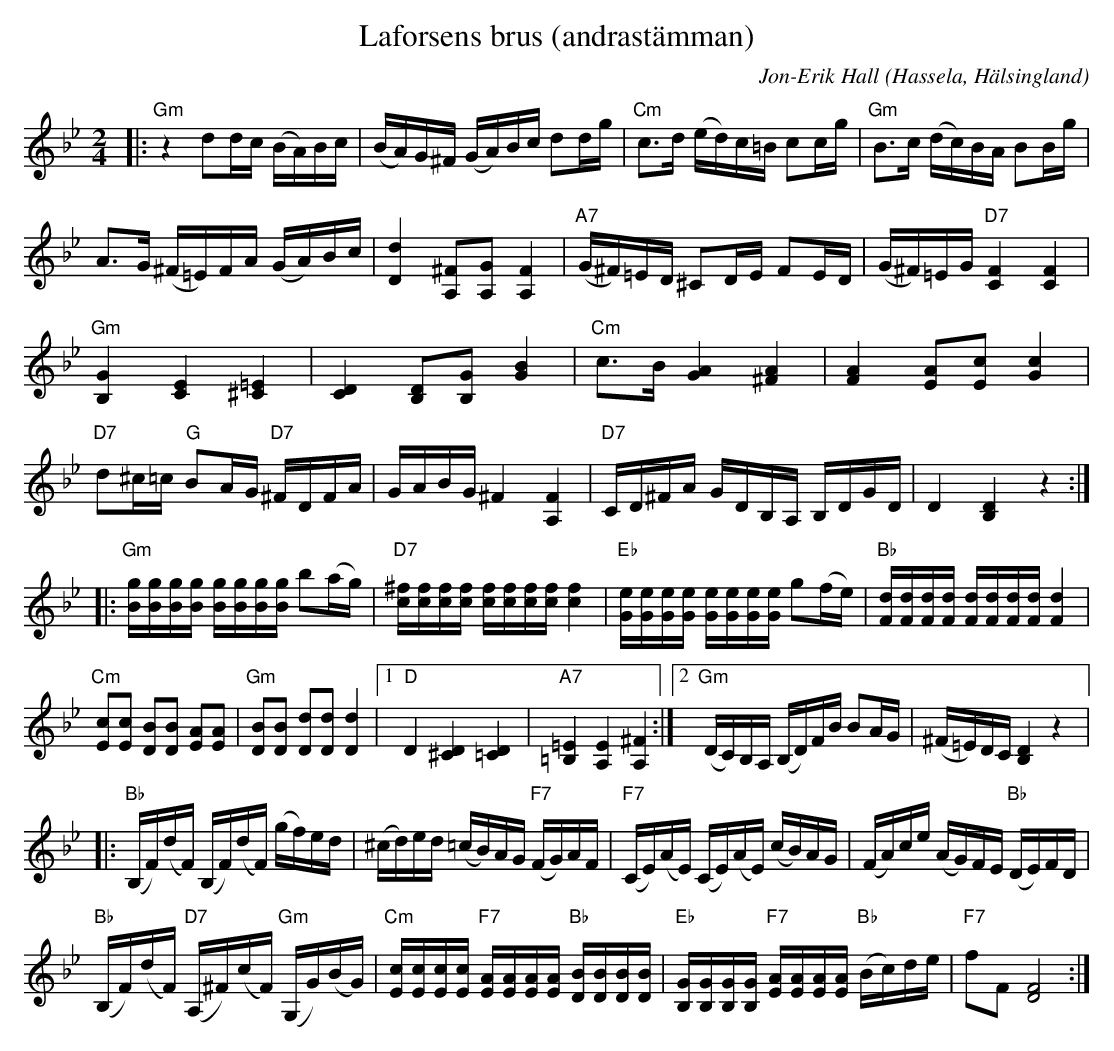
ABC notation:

X:1
T:Laforsens brus (andrastämman)
C:Jon-Erik Hall
O:Hassela, Hälsingland
L:1/16
M:2/4
K:Bb
|: "Gm" z4 d2dc (BA)Bc | (BA)G^F (GA)Bc d2dg |"Cm" c2>d2 (ed)c=B c2cg | "Gm" B2>c2 (dc)BA B2Bg |
A2>G2 (^F=E)FA (GA)Bc | [Dd]4 [A,^F]2[A,G]2 [A,F]4 | "A7" (G^F)=ED ^C2DE F2ED | (G^F)=EG"D7" [CF]4 [CF]4 |
"Gm" [B,G]4 [CE]4 [^C=E]4 | [CD]4 [B,D]2[B,G]2 [GB]4 |"Cm" c2>B2 [GA]4 [^FA]4 | [FA]4 [EA]2[Ec]2 [Gc]4 |
"D7" d2^c=c"G" B2AG"D7" ^FDFA | GABG ^F4 [A,F]4 |"D7" CD^FA GDB,A, B,DGD | D4 [B,D]4 z4 ::
"Gm" [Bg][Bg][Bg][Bg] [Bg][Bg][Bg][Bg] b2(ag) |"D7" [c^f][cf][cf][cf] [cf][cf][cf][cf] [cf]4 | "Eb" [Ge][Ge][Ge][Ge] [Ge][Ge][Ge][Ge] g2(fe) |"Bb" [Fd][Fd][Fd][Fd] [Fd][Fd][Fd][Fd] [Fd]4 |
"Cm" [Ec]2[Ec]2 [DB]2[DB]2 [EA]2[EA]2 |"Gm" [DB]2[DB]2 [Dd]2[Dd]2 [Dd]4 |1"D" D4 [^CD]4 [=CD]4 | "A7" [=B,=E]4 [A,E]4 [A,^F]4 :|2"Gm" (DC)B,A, (B,D)FB B2AG | (^F=E)DC [B,D]4 z4 |:
"Bb" (B,F)(dF) (B,F)(dF) (gf)ed | (^cd)ed (=cB)AG"F7" (FG)AF |"F7" (CE)(AE) (CE)(AE) (cB)AG | (FA)ce (AG)FE"Bb" (DE)FD |
"Bb" (B,F)(dF)"D7" (A,^F)(cF)"Gm" (G,G)(BG) | "Cm" [Ec][Ec][Ec][Ec]"F7" [EA][EA][EA][EA]"Bb" [DB][DB][DB][DB] | "Eb" [B,G][B,G][B,G][B,G]"F7" [EA][EA][EA][EA]"Bb" (Bc)de | "F7" f2F2 [DF]8 :|
